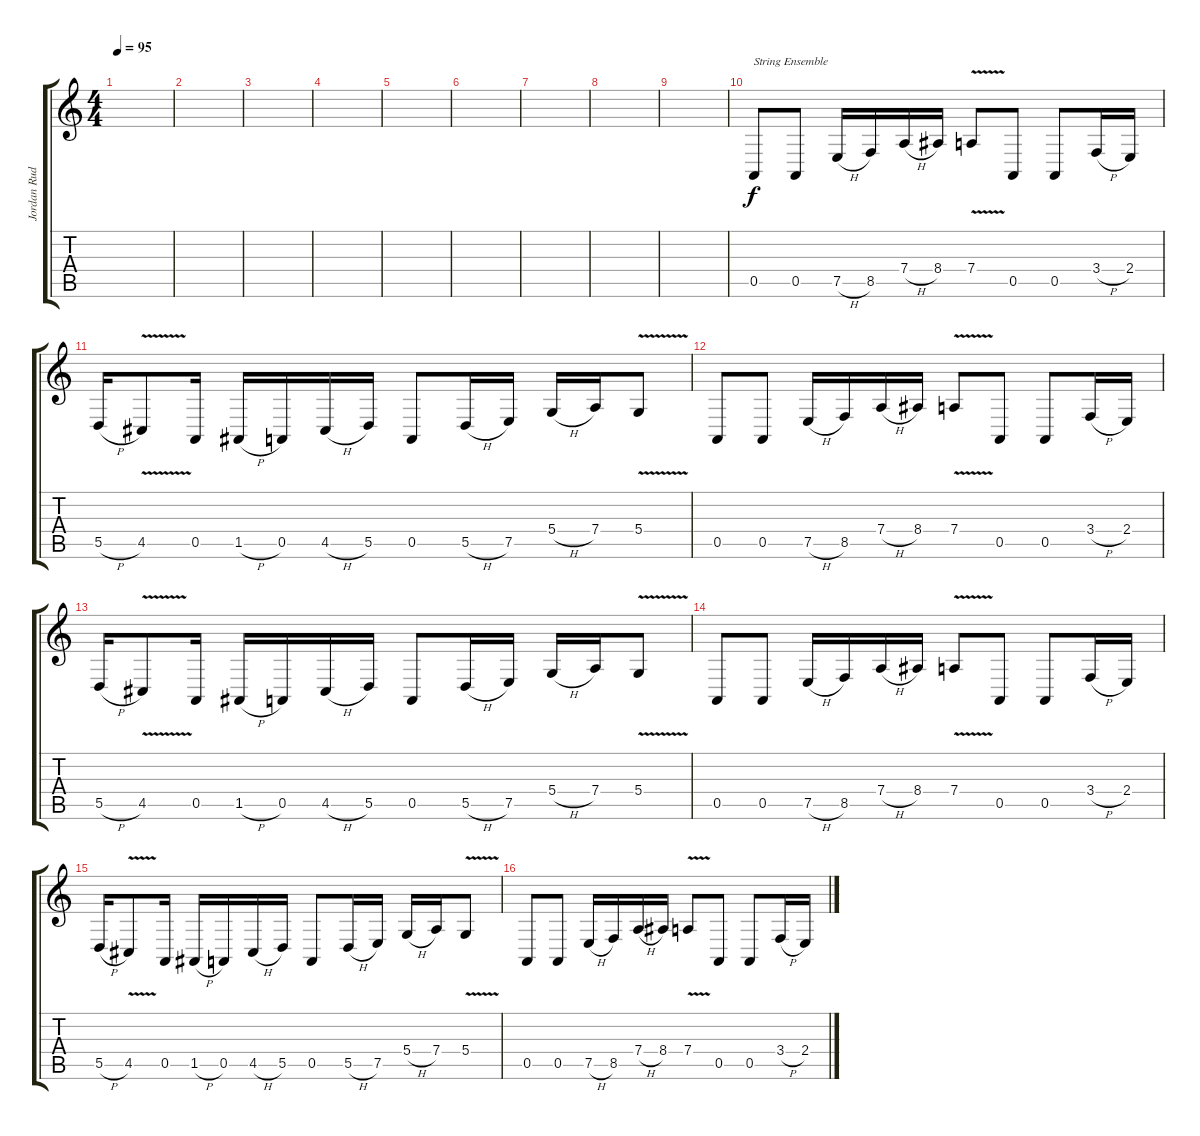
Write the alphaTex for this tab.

\track ("Jordan Rudess" "Jordan Rud") {instrument sitar}
\staff {score tabs}
\tuning (E4 B3 G3 D3 A2 E2) {hide}
\ts (4 4)
\tempo 95
\clef g2
\ks c
|
|
|
|
|
|
|
|
|
0.5.8{txt "String Ensemble" instrument stringensemble1} 0.5.8 7.5{h}.16 8.5.16 7.4{h}.16 8.4.16 7.4{v}.8 0.5.8 0.5.8 3.4{h}.16 2.4.16 |
5.5{h}.16 4.5{v}.8 0.5.16 1.5{h}.16 0.5.16 4.5{h}.16 5.5.16 0.5.8 5.5{h}.16 7.5.16 5.4{h}.16 7.4.16 5.4{v}.8 |
0.5.8 0.5.8 7.5{h}.16 8.5.16 7.4{h}.16 8.4.16 7.4{v}.8 0.5.8 0.5.8 3.4{h}.16 2.4.16 |
5.5{h}.16 4.5{v}.8 0.5.16 1.5{h}.16 0.5.16 4.5{h}.16 5.5.16 0.5.8 5.5{h}.16 7.5.16 5.4{h}.16 7.4.16 5.4{v}.8 |
0.5.8 0.5.8 7.5{h}.16 8.5.16 7.4{h}.16 8.4.16 7.4{v}.8 0.5.8 0.5.8 3.4{h}.16 2.4.16 |
5.5{h}.16 4.5{v}.8 0.5.16 1.5{h}.16 0.5.16 4.5{h}.16 5.5.16 0.5.8 5.5{h}.16 7.5.16 5.4{h}.16 7.4.16 5.4{v}.8 |
0.5.8 0.5.8 7.5{h}.16 8.5.16 7.4{h}.16 8.4.16 7.4{v}.8 0.5.8 0.5.8 3.4{h}.16 2.4.16
